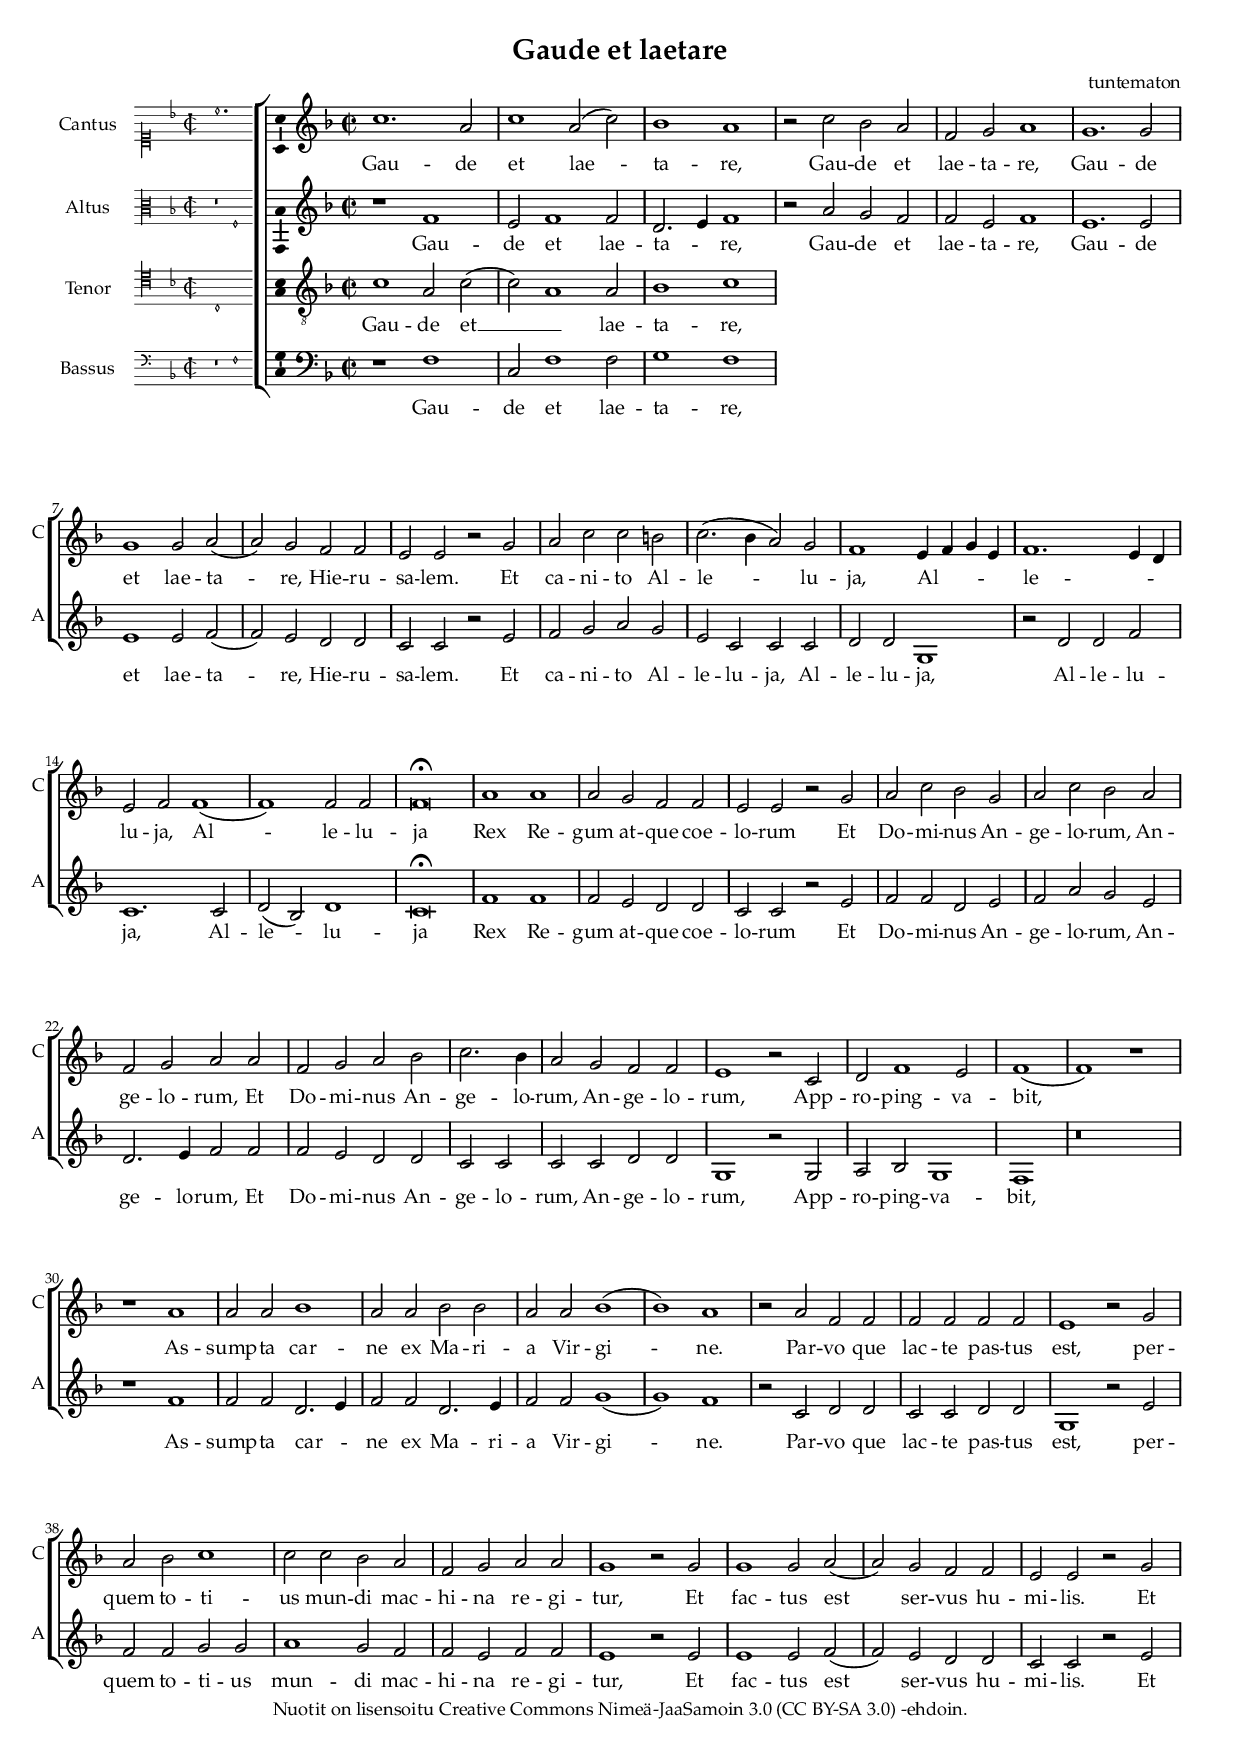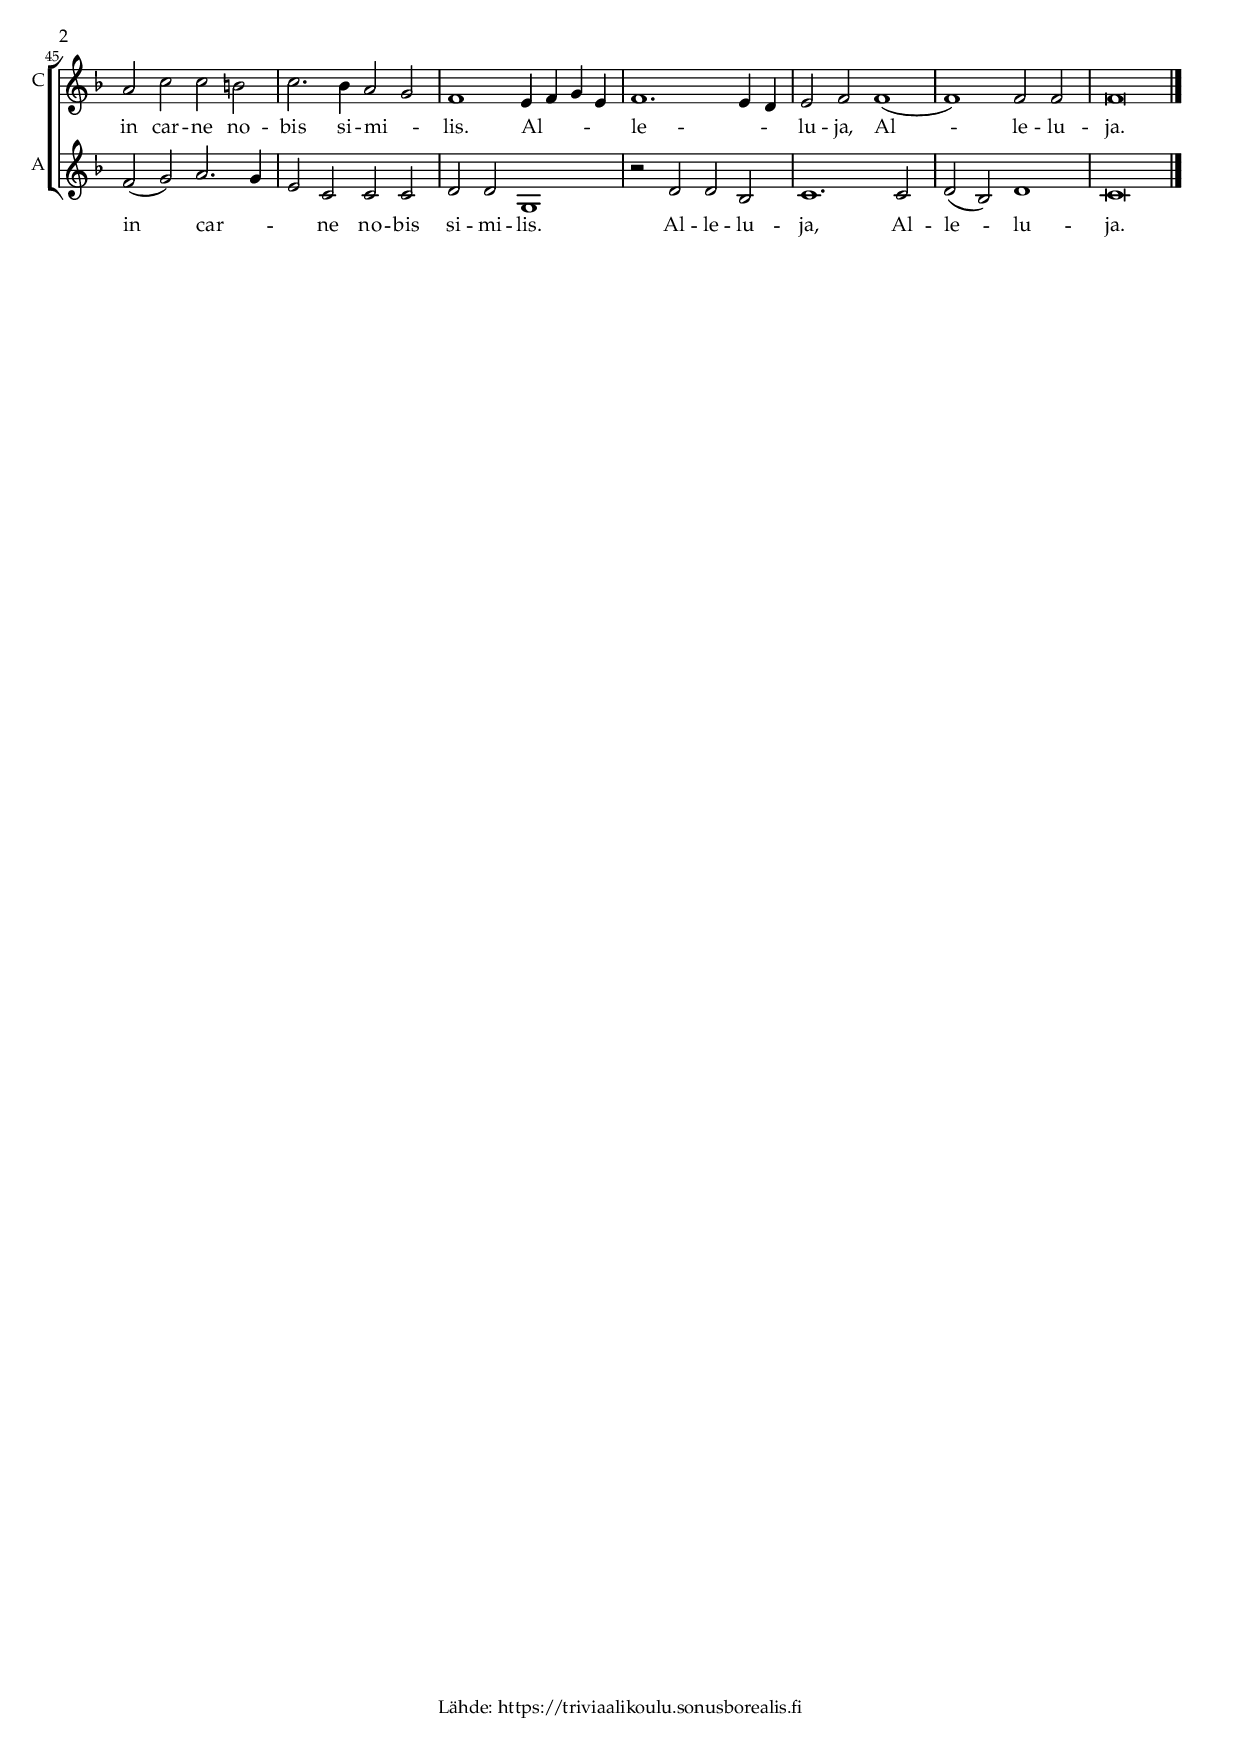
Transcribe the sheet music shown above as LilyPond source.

\version "2.19.80"
\include "suomi.ly"

#(set-global-staff-size 16)

global = {
%  \numericTimeSignature
  \time 2/2
%	\set Timing.measureLength = #(ly:make-moment 4/2)
%  \autoBeamOff
  \key f \major
  \set Staff.midiInstrument = #"voice oohs"
}


SopranoMusic = \relative c'' {
	\set Staff.instrumentName = #"Cantus"
	\set Staff.shortInstrumentName = "C"

	\incipit { \clef "mensural-c1" \key f \major \time 2/2 c''1. }

  \set Timing.measureLength = #(ly:make-moment 4/2)
	c1. a2 | c1 a2( c) | b1 a | r2 c b a | f g a1 |
  g1. g2 | g1 g2 a( | a) g f f | e e r g | a c c h |
  c2.( b4 a2) g | f1 e4 f g e | f1. e4 d | e2 f f1( | f) f2 f2 | f\breve\fermata |
% 2
  a1 a | a2 g f f | e e r g | a c b g |
  a c b a | f g a a | f g a b |
  \set Timing.measureLength = #(ly:make-moment 2/2)
  c2. b4 |
  \set Timing.measureLength = #(ly:make-moment 4/2)
  a2 g f f | e1 r2 c | d f1 e2 |
  \set Timing.measureLength = #(ly:make-moment 2/2)
  f1( |
  \set Timing.measureLength = #(ly:make-moment 4/2)
  f) r | r a | a2 a b1 | a2 a b b | a a b1( | b) a |
% 3
  r2 a f f | f f f f | e1 r2 g | a b c1 |
  c2 c b a | f g a a | g1 r2 g | g1 g2 a( | a) g f f | e e r g |
  a c c h | c2. b4 a2 g | f1  e4 f g e | f1. e4 d | e2 f f1( |
  f) f2 f | f\breve \bar "|."
}

stanzaOneLyrics = \lyricmode {
	Gau -- de et lae -- ta -- re, Gau -- de et lae -- ta -- re,
  Gau -- de et lae -- ta -- re, Hie -- ru -- sa -- lem.
  Et ca -- ni -- to Al -- le -- lu -- ja,
  Al -- _ _ _ le -- _ _  lu -- ja, Al -- le -- lu -- ja

  Rex Re -- gum at -- que coe -- lo -- rum
  Et Do -- mi -- nus An -- ge -- lo -- rum,
  An -- ge -- lo -- rum,
  Et Do -- mi -- nus An -- ge -- lo -- rum,
  An -- ge -- lo -- rum,
  App -- ro -- ping -- va -- bit,
  As -- sump -- ta car -- ne ex Ma -- ri -- a Vir -- gi -- ne.
  Par -- vo que lac -- te pas -- tus est,
  per -- quem to -- ti -- us mun -- di
  mac -- hi -- na re -- gi -- tur,

  Et fac -- tus est ser -- vus hu -- mi -- lis.
  Et in car -- ne no -- bis si -- mi -- _ lis.
  Al -- _ _ _ le -- _ _  lu -- ja,
  Al -- le -- lu -- ja.
}

stanzaOneLyricsAlto = \lyricmode {
	Gau -- de et lae -- ta -- re, Gau -- de et lae -- ta -- re,
  Gau -- de et lae -- ta -- re, Hie -- ru -- sa -- lem.
  Et ca -- ni -- to Al -- le -- lu -- ja, Al -- le -- lu -- ja,
  Al -- le -- lu -- ja, Al -- le -- lu -- ja

  Rex Re -- gum at -- que coe -- lo -- rum
  Et Do -- mi -- nus An -- ge -- lo -- rum,
  An -- ge -- lo -- rum,
  Et Do -- mi -- nus An -- ge -- lo -- rum,
  An -- ge -- lo -- rum,
  App -- ro -- ping -- va -- bit,

  As -- sump -- ta car -- _ ne ex Ma -- ri -- a Vir -- gi -- ne.
  Par -- vo que lac -- te pas -- tus est,
  per -- quem to -- ti -- us mun -- di
  mac -- hi -- na re -- gi -- tur,

  Et fac -- tus est ser -- vus hu -- mi -- lis.
  Et in car -- _ _ ne no -- bis si -- mi -- lis.
  Al -- le -- lu -- ja,
  Al -- le -- lu -- ja.
}

stanzaOneLyricsTenore = \lyricmode {
	Gau -- de et __ _ lae -- ta -- re,
}

AltoMusic = \relative c' {
	\set Staff.instrumentName = #"Altus"
	\set Staff.shortInstrumentName = "A"

	\incipit { \clef "mensural-c3" \key f \major \time 2/2 r1 f }

  \set Timing.measureLength = #(ly:make-moment 4/2)
	r1 f | e2 f1 f2 | \omit Slur d2.( e4) f1 |
  r2 a g f | f e f1 |
  \undo \omit Slur
  e1. e2 | e1 e2 f( | f) e d d | c c r e | f g a g |
  e c c c | d d g,1 | r2 d' d f | c1. c2 |
  \undo \omit Slur d( b) d1 | c\breve\fermata |
% 2
  f1 f | f2 e d d | c c r e | f f d e |
  f a g e | d2. e4 f2 f | f e d d |
  \set Timing.measureLength = #(ly:make-moment 2/2)
  c c |
  \set Timing.measureLength = #(ly:make-moment 4/2)
  c c d d | g,1 r2 g | a b g1 |
  \set Timing.measureLength = #(ly:make-moment 2/2)
  f |
  \set Timing.measureLength = #(ly:make-moment 4/2)
  r\breve | r1 f' | f2 f d2. e4 | f2 f d2. e4 | f2 f g1( | g) f |
% 3
  r2 c d d | c c d d | g,1 r2 e'2 | f f g g |
  a1 g2 f | f e f f | e1 r2 e | e1 e2 f( | f) e d d | c c r e |
  f( g) a2. g4 | e2 c c c | d d g,1 | r2 d' d b c1. c2 |
  d( b) d1 | c\breve \bar "|."
}

TenoreMusic = \relative c' {
	\set Staff.instrumentName = #"Tenor"
	\set Staff.shortInstrumentName = "T"

	\incipit { \clef "mensural-c4" \key f \major \time 2/2 c1 }

	\clef "treble_8"
  \set Timing.measureLength = #(ly:make-moment 4/2)
	c1 a2 c( | c) a1 a2 | b1 c |
%  g\breve\fermata
}

BassMusic = \relative c {
	\set Staff.instrumentName = #"Bassus"
	\set Staff.shortInstrumentName = "B"

	\incipit { \clef "mensural-f" \key f \major \time 2/2 r1 f }

	\clef bass
  \set Timing.measureLength = #(ly:make-moment 4/2)
	r1 f | c2 f1 f2 | g1 f |
%  g,\breve\fermata
}


\header {
  title = "Gaude et laetare"
%  subtitle = ""
  composer = "tuntematon"
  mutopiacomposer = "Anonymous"
%  instrument = "Voice (SATB)"
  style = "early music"
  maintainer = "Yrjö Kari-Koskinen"
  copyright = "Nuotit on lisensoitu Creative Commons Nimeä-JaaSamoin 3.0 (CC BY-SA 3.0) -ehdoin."
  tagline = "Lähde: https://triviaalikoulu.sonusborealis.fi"
}

\paper {
    #(define fonts
        (make-pango-font-tree "Palatino"
                              "Nimbus Sans"
                              "Luxi Mono"
                              (/ staff-height pt 20)))
}


\score {
  \new ChoirStaff <<
    \new Staff <<
      \new Voice = "Soprano" {
		    \global
        \SopranoMusic
      }
     \new Lyrics \lyricsto "Soprano" {
       \stanzaOneLyrics
     }
    >>
    \new Staff <<
      \new Voice = "Alto" {
        \global
        \AltoMusic
      }
     \new Lyrics \lyricsto "Alto" {
       \stanzaOneLyricsAlto
     }
    >>
    \new Staff <<
      \new Voice = "Tenore" {
        \global
        \TenoreMusic
      }
      \new Lyrics \lyricsto "Tenore" {
       \stanzaOneLyricsTenore
      }
    >>
    \new Staff <<
      \new Voice = "Bass" {
        \global
        \BassMusic
      }
      \new Lyrics \lyricsto "Bass" {
       \stanzaOneLyrics
      }
    >>
  >>
  \layout {
    \context {
      \Voice
      \consists "Ambitus_engraver"
    }
    indent = 3.5\cm
    incipit-width = 2\cm
    \context {
     \Staff \RemoveEmptyStaves
   }
    \context {
     \Score
     \override VerticalAxisGroup.remove-first = ##t
    }
  }
}
